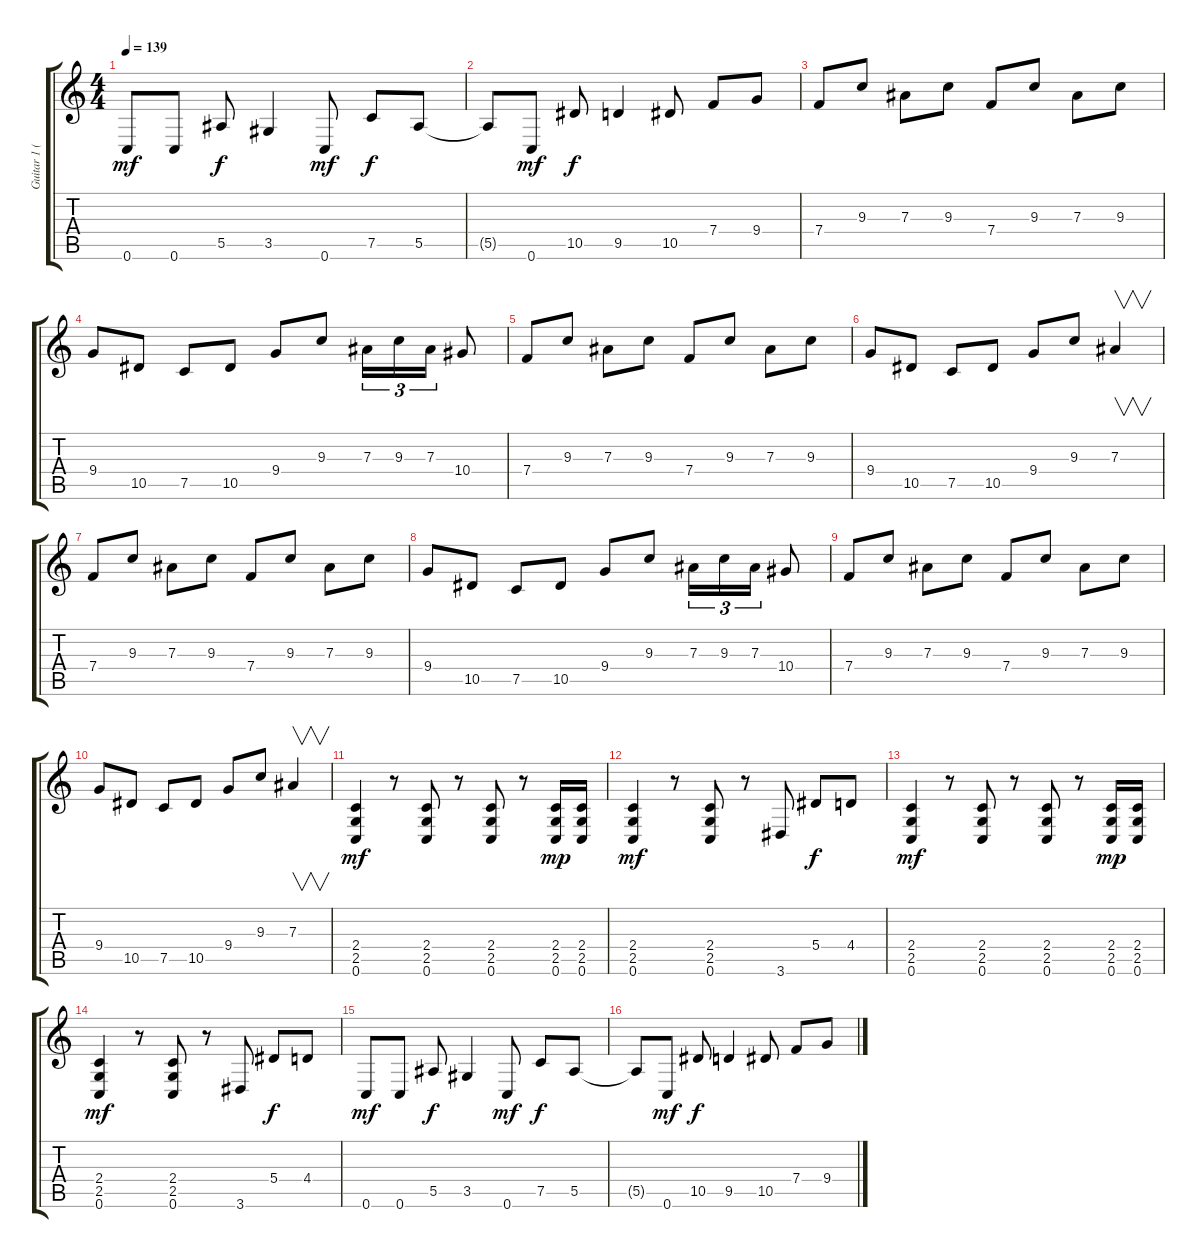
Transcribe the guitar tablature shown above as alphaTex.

\track ("Guitar 1 (Lead)" "Guitar 1 (") {instrument distortionguitar}
\staff {score tabs}
\tuning (C4 G3 Eb3 Bb2 F2 C2) {hide}
\ts (4 4)
\tempo 139
\clef g2
\ks c
0.6.8{dy mf} 0.6.8 5.5.8{dy f} 3.5.4 0.6.8{dy mf} 7.5.8{dy f} 5.5.8 |
5.5{t}.8 0.6.8{dy mf} 10.5.8{dy f} 9.5.4 10.5.8 7.4.8 9.4.8 |
7.4.8{balance 14} 9.3.8 7.3.8 9.3.8 7.4.8 9.3.8 7.3.8 9.3.8 |
9.4.8 10.5.8 7.5.8 10.5.8 9.4.8 9.3.8 7.3.16{tu (3 2)} 9.3.16{tu (3 2)} 7.3.16{tu (3 2)} 10.4.8 |
7.4.8 9.3.8 7.3.8 9.3.8 7.4.8 9.3.8 7.3.8 9.3.8 |
9.4.8 10.5.8 7.5.8 10.5.8 9.4.8 9.3.8 7.3.4{v} |
7.4.8 9.3.8 7.3.8 9.3.8 7.4.8 9.3.8 7.3.8 9.3.8 |
9.4.8 10.5.8 7.5.8 10.5.8 9.4.8 9.3.8 7.3.16{tu (3 2)} 9.3.16{tu (3 2)} 7.3.16{tu (3 2)} 10.4.8 |
7.4.8 9.3.8 7.3.8 9.3.8 7.4.8 9.3.8 7.3.8 9.3.8 |
9.4.8 10.5.8 7.5.8 10.5.8 9.4.8 9.3.8 7.3.4{v} |
(2.4 2.5 0.6).4{dy mf balance 2} r.8 (2.4 2.5 0.6).8 r.8 (2.4 2.5 0.6).8 r.8 (2.4 2.5 0.6).16{dy mp} (2.4 2.5 0.6).16 |
(2.4 2.5 0.6).4{dy mf} r.8 (2.4 2.5 0.6).8 r.8 3.6.8 5.4.8{dy f} 4.4.8 |
(2.4 2.5 0.6).4{dy mf} r.8 (2.4 2.5 0.6).8 r.8 (2.4 2.5 0.6).8 r.8 (2.4 2.5 0.6).16{dy mp} (2.4 2.5 0.6).16 |
(2.4 2.5 0.6).4{dy mf} r.8 (2.4 2.5 0.6).8 r.8 3.6.8 5.4.8{dy f} 4.4.8 |
0.6.8{dy mf} 0.6.8 5.5.8{dy f} 3.5.4 0.6.8{dy mf} 7.5.8{dy f} 5.5.8 |
5.5{t}.8 0.6.8{dy mf} 10.5.8{dy f} 9.5.4 10.5.8 7.4.8 9.4.8
